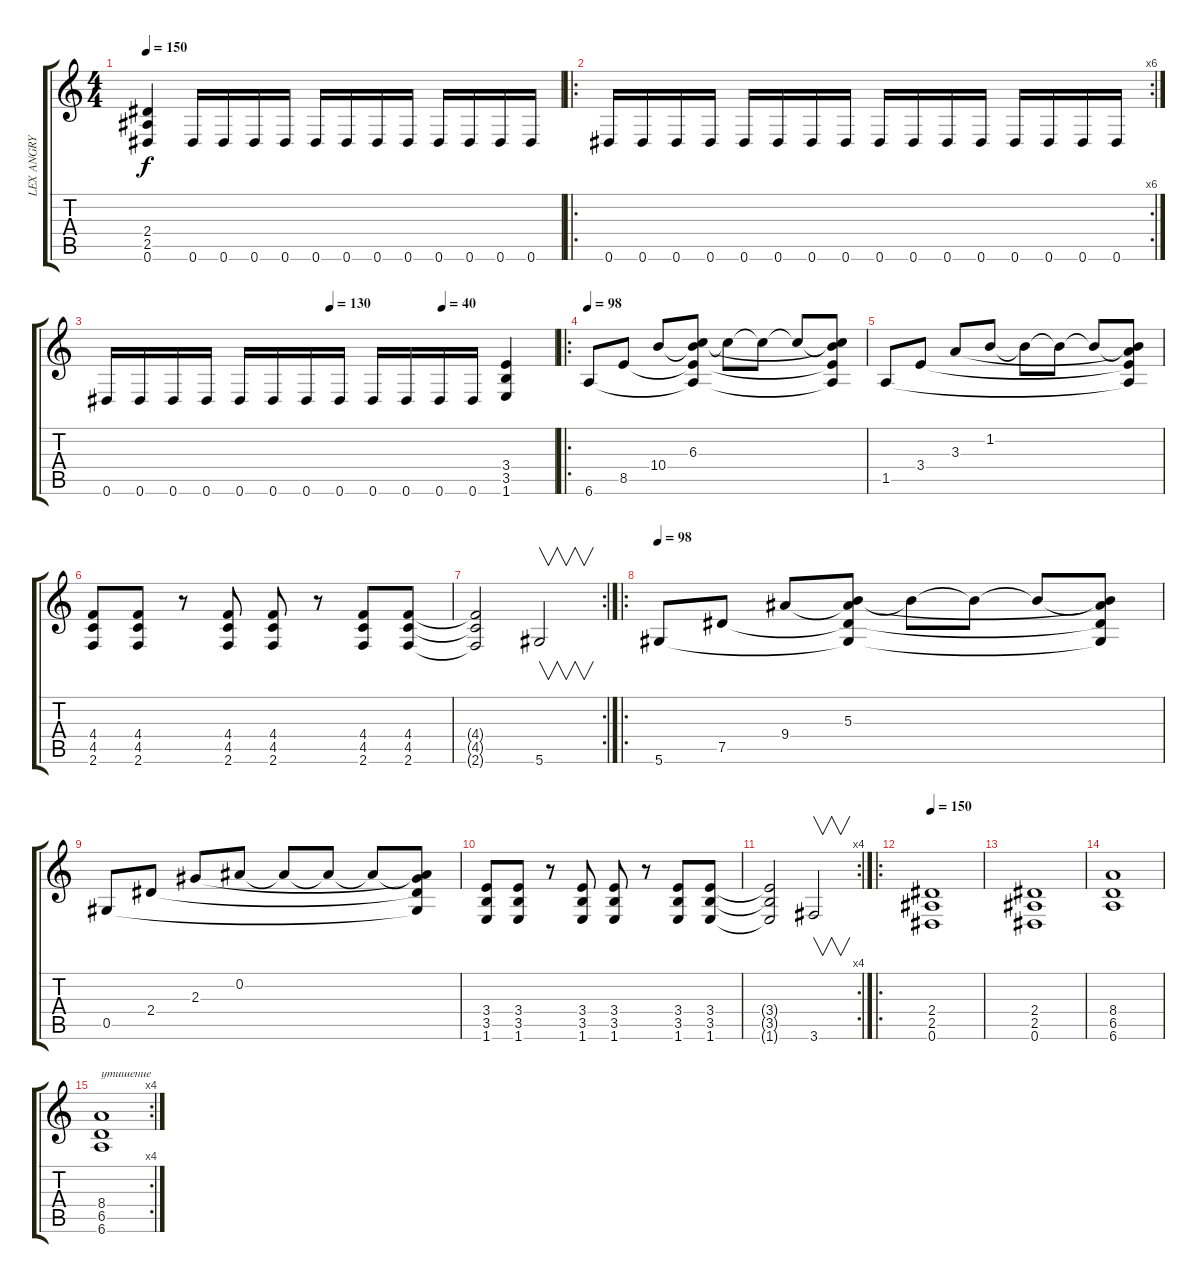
\track ("LEX ANGRY" "LEX ANGRY") {instrument distortionguitar}
\staff {score tabs}
\tuning (Eb4 Bb3 Gb3 Db3 Ab2 Eb2) {hide}
\ts (4 4)
\tempo 150
\clef g2
\ks c
(2.4 2.5 0.6).4{dy f} 0.6.16 0.6.16 0.6.16 0.6.16 0.6.16 0.6.16 0.6.16 0.6.16 0.6.16 0.6.16 0.6.16 0.6.16 |
\ro
\rc 6
0.6.16 0.6.16 0.6.16 0.6.16 0.6.16 0.6.16 0.6.16 0.6.16 0.6.16 0.6.16 0.6.16 0.6.16 0.6.16 0.6.16 0.6.16 0.6.16 |
\tempo (40 0.75)
\tempo (130 0.5)
0.6.16 0.6.16 0.6.16 0.6.16 0.6.16 0.6.16 0.6.16 0.6.16 0.6.16 0.6.16 0.6.16 0.6.16 (3.4 3.5 1.6).4 |
\ro
\tempo 98
6.6.8 8.5.8 10.4.8 (6.3 10.4{t} 8.5{t} 6.6{t}).8 6.3{t}.8 6.3{t}.8 6.3{t}.8 (6.3{t} 10.4{t} 8.5{t} 6.6{t}).8 |
1.5.8 3.4.8 3.3.8 1.2.8 1.2{t}.8 1.2{t}.8 1.2{t}.8 (1.2{t} 3.3{t} 3.4{t} 1.5{t}).8 |
(4.4 4.5 2.6).8 (4.4 4.5 2.6).8 r.8 (4.4 4.5 2.6).8 (4.4 4.5 2.6).8 r.8 (4.4 4.5 2.6).8 (4.4 4.5 2.6).8 |
\rc 2
(4.4{t} 4.5{t} 2.6{t}).2 5.6.2{v} |
\ro
\tempo 98
5.6.8 7.5.8 9.4.8 (5.3 9.4{t} 7.5{t} 5.6{t}).8 5.3{t}.8 5.3{t}.8 5.3{t}.8 (5.3{t} 9.4{t} 7.5{t} 5.6{t}).8 |
0.5.8 2.4.8 2.3.8 0.2.8 0.2{t}.8 0.2{t}.8 0.2{t}.8 (0.2{t} 2.3{t} 2.4{t} 0.5{t}).8 |
(3.4 3.5 1.6).8 (3.4 3.5 1.6).8 r.8 (3.4 3.5 1.6).8 (3.4 3.5 1.6).8 r.8 (3.4 3.5 1.6).8 (3.4 3.5 1.6).8 |
\rc 4
(3.4{t} 3.5{t} 1.6{t}).2 3.6.2{v} |
\ro
\tempo 150
(2.4 2.5 0.6).1 |
(2.4 2.5 0.6).1 |
(8.4 6.5 6.6).1 |
\rc 4
(8.4 6.5 6.6).1{txt "утишение"}
